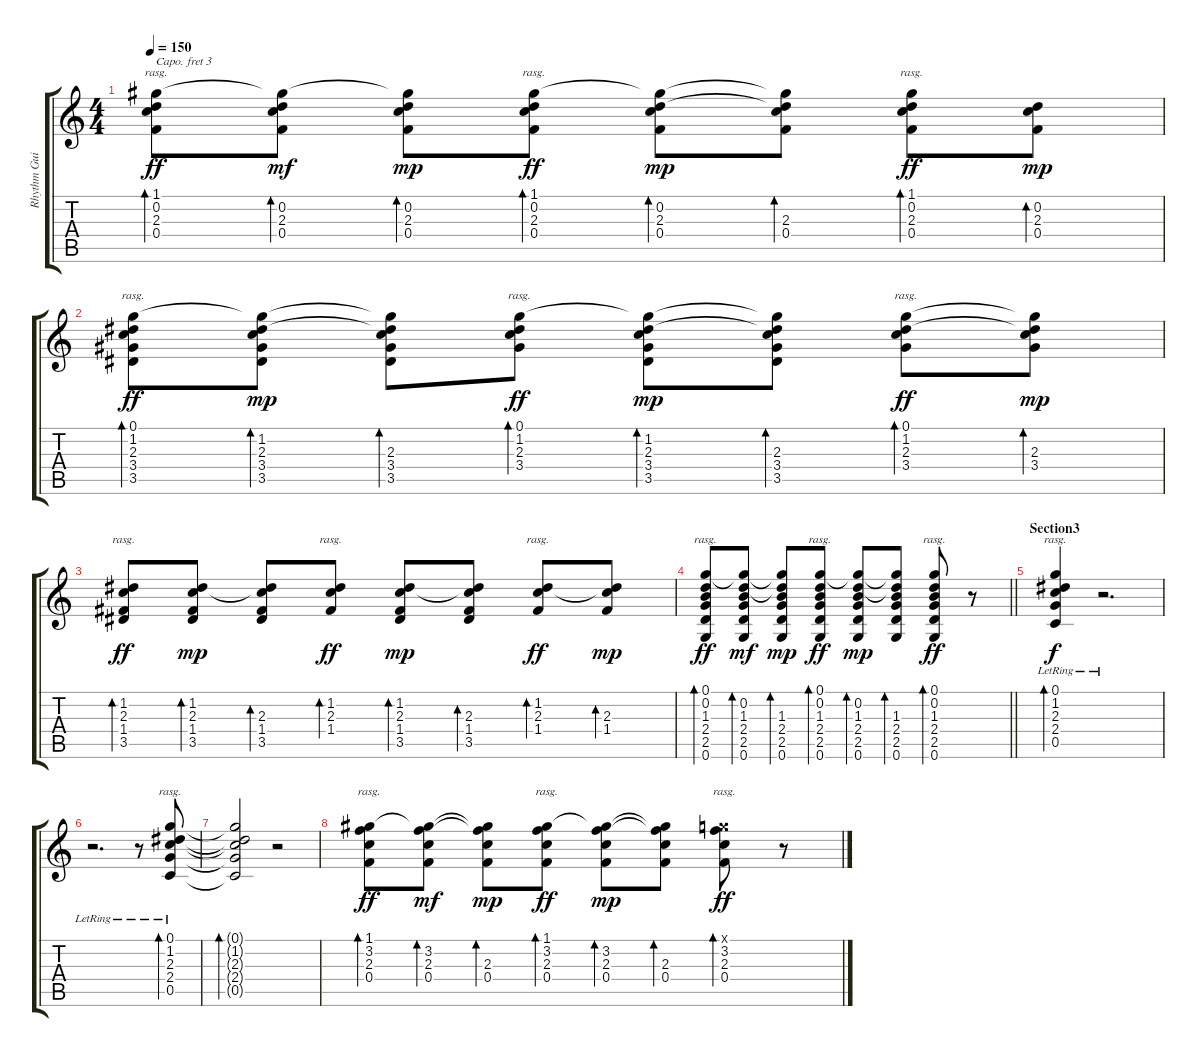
\track ("Rhythm Guitar 2" "Rhythm Gui") {instrument acousticguitarnylon}
\staff {score tabs}
\capo 3
\tuning (E4 B3 G3 D3 A2 E2) {hide}
\ts (4 4)
\tempo 150
\clef g2
\ks c
(1.1 0.2 2.3 0.4).8{bd 120 rasg ii dy ff} (1.1{t} 0.2 2.3 0.4).8{bd 60 dy mf} (1.1{t} 0.2 2.3 0.4).8{bd 60 dy mp} (1.1 0.2 2.3 0.4).8{bd 120 rasg ii dy ff} (1.1{t} 0.2 2.3 0.4).8{bd 60 dy mp} (1.1{t} 0.2{t} 2.3 0.4).8{bd 60} (1.1 0.2 2.3 0.4).8{bd 60 rasg ii dy ff} (0.2 2.3 0.4).8{bd 60 dy mp} |
(0.1 1.2 2.3 3.4 3.5).8{bd 480 rasg ii dy ff} (0.1{t} 1.2 2.3 3.4 3.5).8{bd 60 dy mp} (0.1{t} 1.2{t} 2.3 3.4 3.5).8{bd 60} (0.1 1.2 2.3 3.4).8{bd 480 rasg ii dy ff} (0.1{t} 1.2 2.3 3.4 3.5).8{bd 60 dy mp} (0.1{t} 1.2{t} 2.3 3.4 3.5).8{bd 60} (0.1 1.2 2.3 3.4).8{bd 480 rasg ii dy ff} (0.1{t} 1.2{t} 2.3 3.4).8{bd 60 dy mp} |
(1.2 2.3 1.4 3.5).8{bd 480 rasg ii dy ff} (1.2 2.3 1.4 3.5).8{bd 60 dy mp} (1.2{t} 2.3 1.4 3.5).8{bd 60} (1.2 2.3 1.4).8{bd 480 rasg ii dy ff} (1.2 2.3 1.4 3.5).8{bd 60 dy mp} (1.2{t} 2.3 1.4 3.5).8{bd 60} (1.2 2.3 1.4).8{bd 480 rasg ii dy ff} (1.2{t} 2.3 1.4).8{bd 60 dy mp} |
\barLineRight lightlight
(0.1 0.2 1.3 2.4 2.5 0.6).8{bd 480 rasg ii dy ff} (0.1{t} 0.2 1.3 2.4 2.5 0.6).8{bd 60 dy mf} (0.1{t} 0.2{t} 1.3 2.4 2.5 0.6).8{bd 60 dy mp} (0.1 0.2 1.3 2.4 2.5 0.6).8{bd 120 rasg ii dy ff} (0.1{t} 0.2 1.3 2.4 2.5 0.6).8{bd 60 dy mp} (0.1{t} 0.2{t} 1.3 2.4 2.5 0.6).8{bd 60} (0.1 0.2 1.3 2.4 2.5 0.6).8{bd 120 rasg ii dy ff} r.8 |
\section ("" "Section3")
(0.1{lr} 1.2{lr} 2.3{lr} 2.4{lr} 0.5{lr}).4{bd 120 rasg ii dy f} r.2{d} |
r.2{d} r.8 (0.1{lr} 1.2{lr} 2.3{lr} 2.4{lr} 0.5{lr}).8{bd 480 rasg ii} |
(0.1{t} 1.2{t} 2.3{t} 2.4{t} 0.5{t}).2{bd 480} r.2 |
(1.1 3.2 2.3 0.4).8{bd 120 rasg ii dy ff} (1.1{t} 3.2 2.3 0.4).8{bd 60 dy mf} (1.1{t} 3.2{t} 2.3 0.4).8{bd 60 dy mp} (1.1 3.2 2.3 0.4).8{bd 120 rasg ii dy ff} (1.1{t} 3.2 2.3 0.4).8{bd 60 dy mp} (1.1{t} 3.2{t} 2.3 0.4).8{bd 60} (0.1{x} 3.2 2.3 0.4).8{bd 60 rasg ii dy ff} r.8
